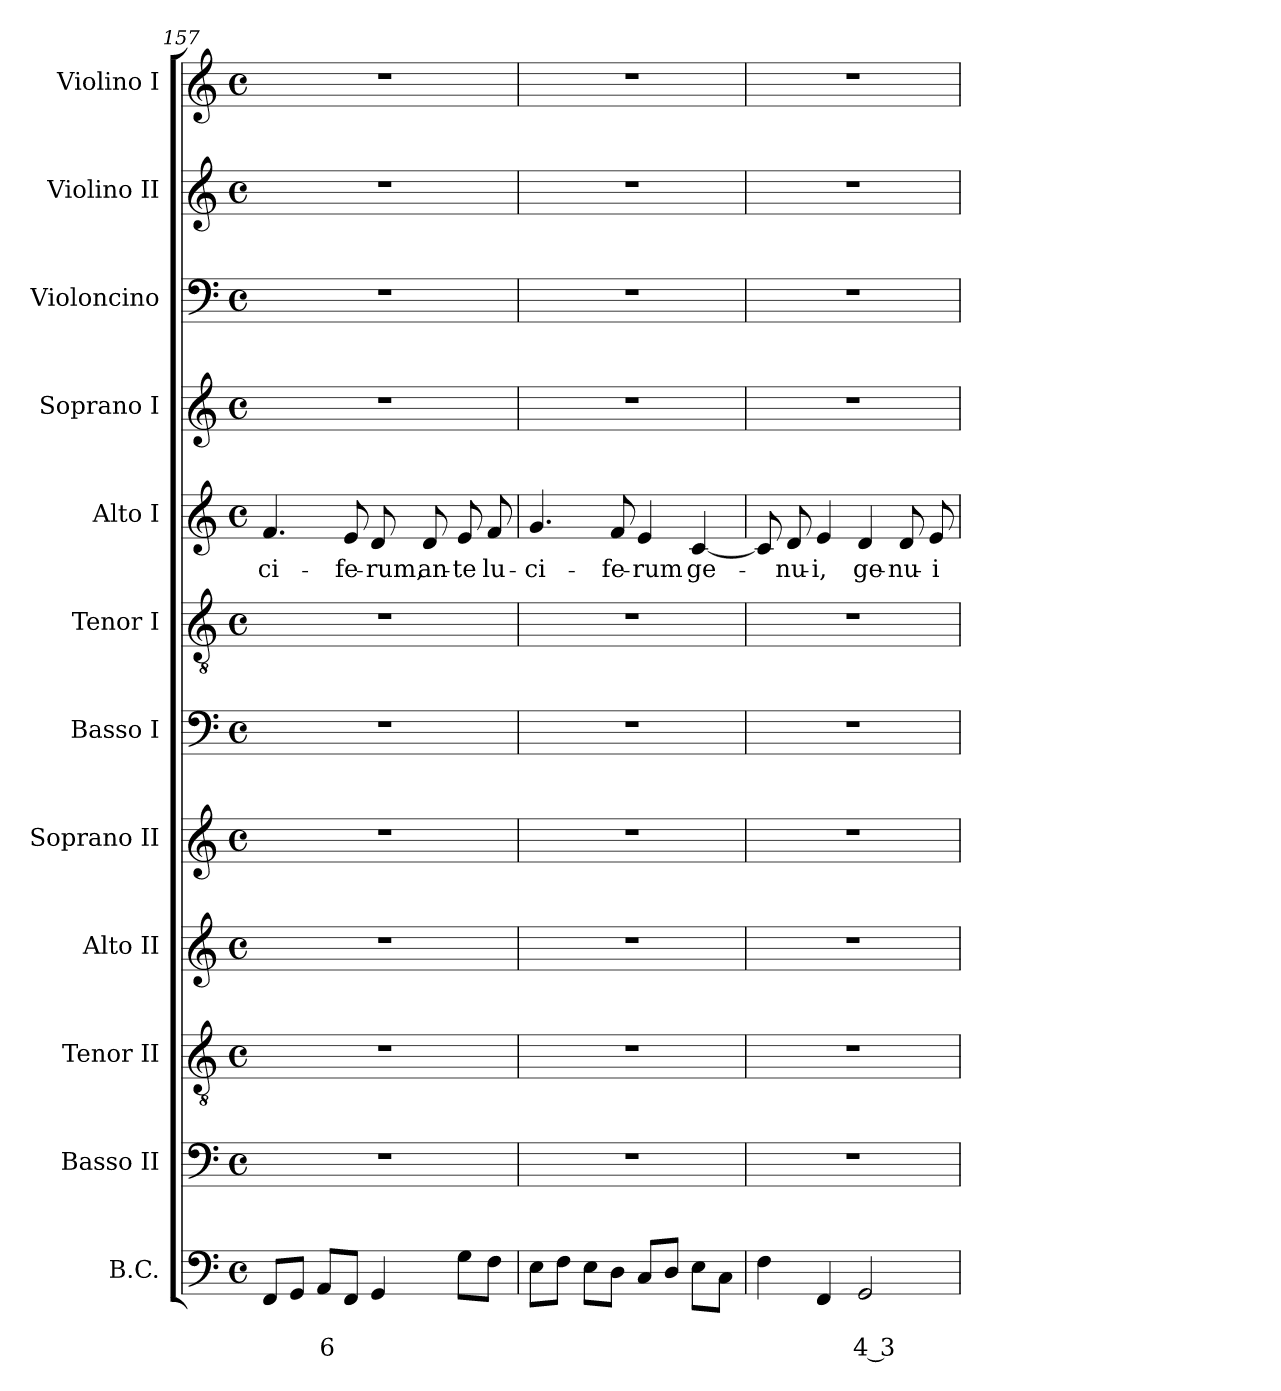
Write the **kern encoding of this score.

**kern	**text	**text	**kern	**kern	**kern	**kern	**kern	**kern	**kern	**text	**kern	**kern	**kern	**kern
*part12	*part12	*part12	*part11	*part10	*part9	*part8	*part7	*part6	*part5	*part5	*part4	*part3	*part2	*part1
*staff12	*staff12	*staff12	*staff11	*staff10	*staff9	*staff8	*staff7	*staff6	*staff5	*staff5	*staff4	*staff3	*staff2	*staff1
*I"B.C.	*	*	*I"Basso II	*I"Tenor II	*I"Alto II	*I"Soprano II	*I"Basso I	*I"Tenor I	*I"Alto I	*	*I"Soprano I	*I"Violoncino	*I"Violino II	*I"Violino I
*I'BC	*	*	*I'B 2	*I'T 2	*I'A 2	*I'S 2	*I'B 1	*I'T 1	*I'A 1	*	*I'S 1	*I'Vc.	*I'Vln. II	*I'Vln. I
*clefF4	*	*	*clefF4	*clefGv2	*clefG2	*clefG2	*clefF4	*clefGv2	*clefG2	*	*clefG2	*clefF4	*clefG2	*clefG2
*k[]	*	*	*k[]	*k[]	*k[]	*k[]	*k[]	*k[]	*k[]	*	*k[]	*k[]	*k[]	*k[]
*C:	*	*	*C:	*C:	*C:	*C:	*C:	*C:	*C:	*	*C:	*C:	*C:	*C:
*M4/4	*	*	*M4/4	*M4/4	*M4/4	*M4/4	*M4/4	*M4/4	*M4/4	*	*M4/4	*M4/4	*M4/4	*M4/4
*met(c)	*	*	*met(c)	*met(c)	*met(c)	*met(c)	*met(c)	*met(c)	*met(c)	*	*met(c)	*met(c)	*met(c)	*met(c)
=157	=157	=157	=157	=157	=157	=157	=157	=157	=157	=157	=157	=157	=157	=157
!	!	!	!	!	!	!	!	!	!	!LO:LY:b	!	!	!	!
8FF/L	.	.	1r	1r	1r	1r	1r	1r	4.f/	-ci-	1r	1r	1r	1r
8GG/J	.	.	.	.	.	.	.	.	.	.	.	.	.	.
!	!	!LO:LY:b	!	!	!	!	!	!	!	!	!	!	!	!
8AA/L	.	6	.	.	.	.	.	.	.	.	.	.	.	.
!	!	!	!	!	!	!	!	!	!	!LO:LY:b	!	!	!	!
8FF/J	.	.	.	.	.	.	.	.	8e/	-fe-	.	.	.	.
!	!	!	!	!	!	!	!	!	!	!LO:LY:b	!	!	!	!
4GG/	.	.	.	.	.	.	.	.	8d/	-rum,	.	.	.	.
!	!	!	!	!	!	!	!	!	!	!LO:LY:b	!	!	!	!
.	.	.	.	.	.	.	.	.	8d/	an-	.	.	.	.
!	!	!	!	!	!	!	!	!	!	!LO:LY:b	!	!	!	!
8G\L	.	.	.	.	.	.	.	.	8e/	-te	.	.	.	.
!	!	!	!	!	!	!	!	!	!	!LO:LY:b	!	!	!	!
8F\J	.	.	.	.	.	.	.	.	8f/	lu-	.	.	.	.
=158	=158	=158	=158	=158	=158	=158	=158	=158	=158	=158	=158	=158	=158	=158
!	!	!	!	!	!	!	!	!	!	!LO:LY:b	!	!	!	!
8E\L	.	.	1r	1r	1r	1r	1r	1r	4.g/	-ci-	1r	1r	1r	1r
8F\J	.	.	.	.	.	.	.	.	.	.	.	.	.	.
8E\L	.	.	.	.	.	.	.	.	.	.	.	.	.	.
!	!	!	!	!	!	!	!	!	!	!LO:LY:b	!	!	!	!
8D\J	.	.	.	.	.	.	.	.	8f/	-fe-	.	.	.	.
!	!	!	!	!	!	!	!	!	!	!LO:LY:b	!	!	!	!
8C/L	.	.	.	.	.	.	.	.	4e/	-rum	.	.	.	.
8D/J	.	.	.	.	.	.	.	.	.	.	.	.	.	.
!	!	!	!	!	!	!	!	!	!	!LO:LY:b	!	!	!	!
8E\L	.	.	.	.	.	.	.	.	[4c/	ge-	.	.	.	.
8C\J	.	.	.	.	.	.	.	.	.	.	.	.	.	.
!!LO:PB:g=z
=159	=159	=159	=159	=159	=159	=159	=159	=159	=159	=159	=159	=159	=159	=159
4F\	.	.	1r	1r	1r	1r	1r	1r	8c/]	.	1r	1r	1r	1r
!	!	!	!	!	!	!	!	!	!	!LO:LY:b	!	!	!	!
.	.	.	.	.	.	.	.	.	8d/	-nu-	.	.	.	.
!	!	!	!	!	!	!	!	!	!	!LO:LY:b	!	!	!	!
4FF/	.	.	.	.	.	.	.	.	4e/	-i,	.	.	.	.
!	!	!LO:LY:b	!	!	!	!	!	!	!	!	!	!	!	!
!	!	!	!	!	!	!	!	!	!	!LO:LY:b	!	!	!	!
2GG/	.	4 3	.	.	.	.	.	.	4d/	ge-	.	.	.	.
!	!	!	!	!	!	!	!	!	!	!LO:LY:b	!	!	!	!
.	.	.	.	.	.	.	.	.	8d/	-nu-	.	.	.	.
!	!	!	!	!	!	!	!	!	!	!LO:LY:b	!	!	!	!
.	.	.	.	.	.	.	.	.	8e/	-i	.	.	.	.
=	=	=	=	=	=	=	=	=	=	=	=	=	=	=
*-	*-	*-	*-	*-	*-	*-	*-	*-	*-	*-	*-	*-	*-	*-
